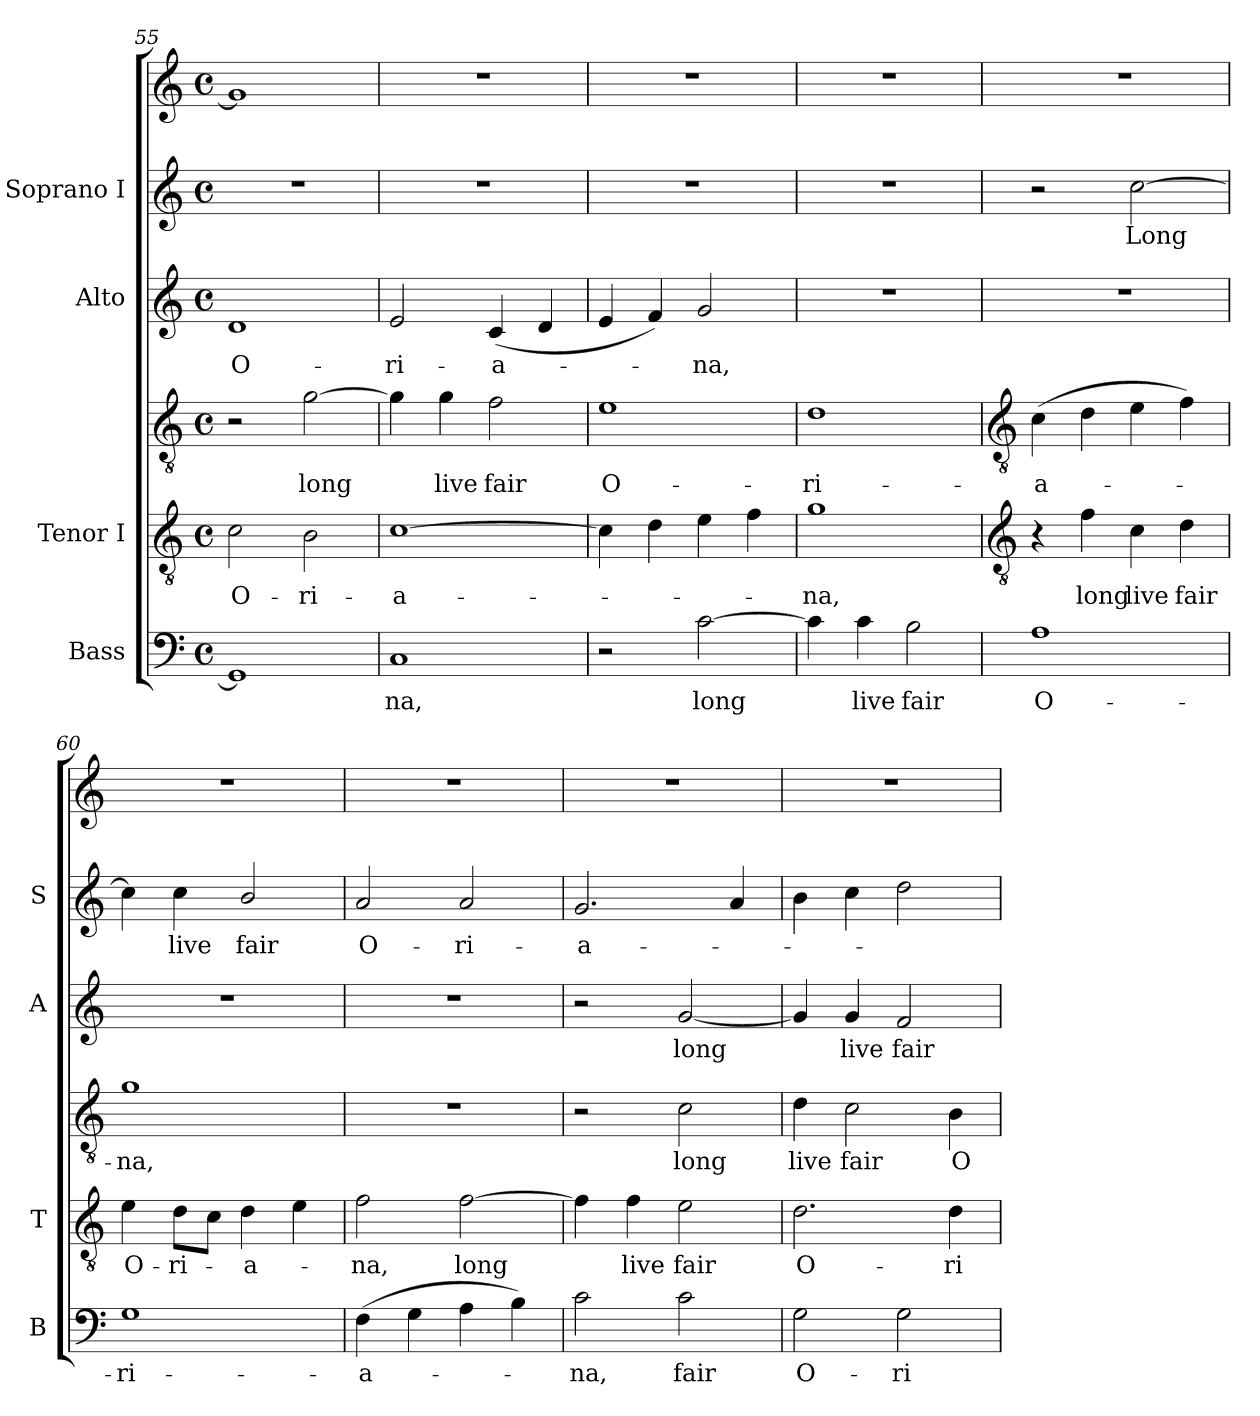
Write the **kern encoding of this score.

**kern	**text	**kern	**text	**kern	**text	**kern	**text	**kern	**text	**kern
*part4	*part4	*part3	*part3	*part3	*part3	*part2	*part2	*part1	*part1	*part1
*staff6	*staff6	*staff5	*staff5	*staff4	*staff4	*staff3	*staff3	*staff2	*staff2	*staff1
*I"Bass	*	*I"Tenor I	*	*	*	*I"Alto	*	*I"Soprano I	*	*
*I'B	*	*I'T	*	*	*	*I'A	*	*I'S	*	*
*clefF4	*	*clefGv2	*	*clefGv2	*	*clefG2	*	*clefG2	*	*clefG2
*k[]	*	*k[]	*	*k[]	*	*k[]	*	*k[]	*	*k[]
*C:	*	*C:	*	*C:	*	*C:	*	*C:	*	*C:
*M4/4	*	*M4/4	*	*M4/4	*	*M4/4	*	*M4/4	*	*M4/4
*met(c)	*	*met(c)	*	*met(c)	*	*met(c)	*	*met(c)	*	*met(c)
=55	=55	=55	=55	=55	=55	=55	=55	=55	=55	=55
!	!	!	!LO:LY:b	!	!	!	!LO:LY:b	!	!	!
1GG]	.	2c	O-	2r	.	1d	O-	1r	.	1g]
!	!	!	!LO:LY:b	!	!LO:LY:b	!	!	!	!	!
.	.	2B	-ri-	[2g	long	.	.	.	.	.
=56	=56	=56	=56	=56	=56	=56	=56	=56	=56	=56
!	!LO:LY:b	!	!LO:LY:b	!	!	!	!LO:LY:b	!	!	!
1C	na,	[1c	a-	4g]	.	2e	-ri-	1r	.	1r
!	!	!	!	!	!LO:LY:b	!	!	!	!	!
.	.	.	.	4g	-live	.	.	.	.	.
!	!	!	!	!	!LO:LY:b	!	!LO:LY:b	!	!	!
.	.	.	.	2f	fair	(<4c	-a-	.	.	.
.	.	.	.	.	.	4d	.	.	.	.
=57	=57	=57	=57	=57	=57	=57	=57	=57	=57	=57
!	!	!	!	!	!LO:LY:b	!	!	!	!	!
2r	.	4c]	.	1e	O-	4e	.	1r	.	1r
.	.	4d	.	.	.	4f)	.	.	.	.
!	!LO:LY:b	!	!	!	!	!	!LO:LY:b	!	!	!
[2c	long	4e	.	.	.	2g	na,	.	.	.
.	.	4f	.	.	.	.	.	.	.	.
=58	=58	=58	=58	=58	=58	=58	=58	=58	=58	=58
!	!	!	!LO:LY:b	!	!LO:LY:b	!	!	!	!	!
4c]	.	1g	-na,	1d	-ri-	1r	.	1r	.	1r
!	!LO:LY:b	!	!	!	!	!	!	!	!	!
4c	live	.	.	.	.	.	.	.	.	.
!	!LO:LY:b	!	!	!	!	!	!	!	!	!
2B	fair	.	.	.	.	.	.	.	.	.
!!LO:LB:g=z
=59	=59	=59	=59	=59	=59	=59	=59	=59	=59	=59
*	*	*clefGv2	*	*clefGv2	*	*	*	*	*	*
!	!LO:LY:b	!	!	!	!LO:LY:b	!	!	!	!	!
1A	O-	4r	.	(>4c	a-	1r	.	2r	.	1r
!	!	!	!LO:LY:b	!	!	!	!	!	!	!
.	.	4f	long	4d	.	.	.	.	.	.
!	!	!	!LO:LY:b	!	!	!	!	!	!LO:LY:b	!
.	.	4c	live	4e	.	.	.	[2cc	Long	.
!	!	!	!LO:LY:b	!	!	!	!	!	!	!
.	.	4d	fair	4f)	.	.	.	.	.	.
=60	=60	=60	=60	=60	=60	=60	=60	=60	=60	=60
!	!LO:LY:b	!	!LO:LY:b	!	!LO:LY:b	!	!	!	!	!
1G	-ri-	4e	O-	1g	na,	1r	.	4cc]	.	1r
!	!	!	!LO:LY:b	!	!	!	!	!	!LO:LY:b	!
.	.	8dL	-ri-	.	.	.	.	4cc	live	.
.	.	8cJ	.	.	.	.	.	.	.	.
!	!	!	!LO:LY:b	!	!	!	!	!	!LO:LY:b	!
.	.	4d	a-	.	.	.	.	2b/	fair	.
.	.	4e	.	.	.	.	.	.	.	.
=61	=61	=61	=61	=61	=61	=61	=61	=61	=61	=61
!	!LO:LY:b	!	!LO:LY:b	!	!	!	!	!	!LO:LY:b	!
(>4F	-a-	2f	na,	1r	.	1r	.	2a	O-	1r
4G	.	.	.	.	.	.	.	.	.	.
!	!	!	!LO:LY:b	!	!	!	!	!	!LO:LY:b	!
4A	.	[2f	long	.	.	.	.	2a	-ri-	.
4B)	.	.	.	.	.	.	.	.	.	.
=62	=62	=62	=62	=62	=62	=62	=62	=62	=62	=62
!	!LO:LY:b	!	!	!	!	!	!	!	!LO:LY:b	!
2c	na,	4f]	.	2r	.	2r	.	2.g	-a-	1r
!	!	!	!LO:LY:b	!	!	!	!	!	!	!
.	.	4f	live	.	.	.	.	.	.	.
!	!LO:LY:b	!	!LO:LY:b	!	!LO:LY:b	!	!LO:LY:b	!	!	!
2c	fair	2e	fair	2c	long	[2g	long	.	.	.
.	.	.	.	.	.	.	.	4a	.	.
=63	=63	=63	=63	=63	=63	=63	=63	=63	=63	=63
!	!LO:LY:b	!	!LO:LY:b	!	!LO:LY:b	!	!	!	!	!
2G	O-	2.d	-O-	4d	live	4g]	.	4b	.	1r
!	!	!	!	!	!LO:LY:b	!	!LO:LY:b	!	!	!
.	.	.	.	2c	fair	4g	live	4cc	.	.
!	!LO:LY:b	!	!	!	!	!	!LO:LY:b	!	!	!
2G	-ri-	.	.	.	.	2f	fair	2dd	.	.
!	!	!	!LO:LY:b	!	!LO:LY:b	!	!	!	!	!
.	.	4d	-ri-	4B	O-	.	.	.	.	.
=	=	=	=	=	=	=	=	=	=	=
*-	*-	*-	*-	*-	*-	*-	*-	*-	*-	*-
